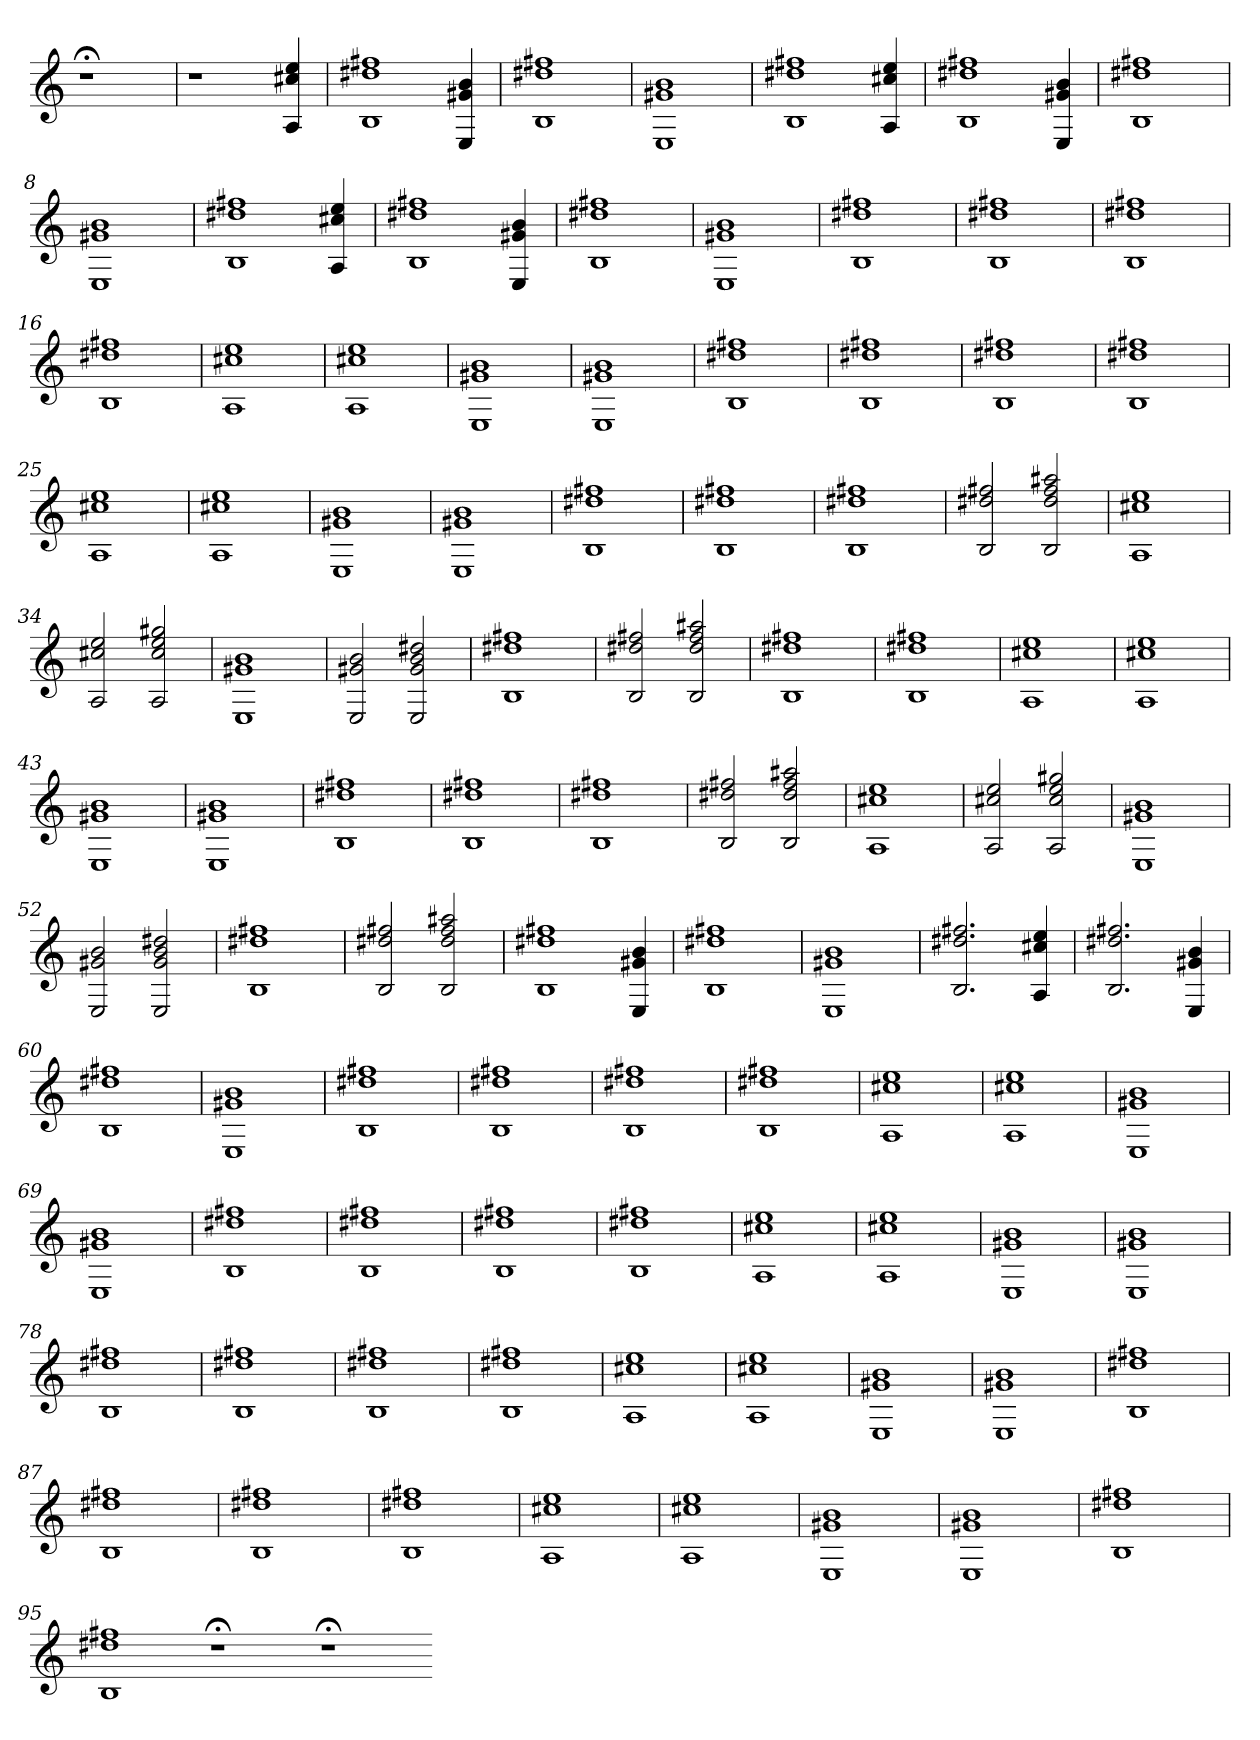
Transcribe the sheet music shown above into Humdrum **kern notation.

**kern
*part1
*staff1
=
1r;<
=1
1r
4A 4cc#X 4ee
=2
1B 1dd#X 1ff#X
4E 4g#X 4b
=3
1B 1dd#X 1ff#X
=4
1E 1g#X 1b
=5
1B 1dd#X 1ff#X
4A 4cc#X 4ee
=6
1B 1dd#X 1ff#X
4E 4g#X 4b
=7
1B 1dd#X 1ff#X
=8
1E 1g#X 1b
=9
1B 1dd#X 1ff#X
4A 4cc#X 4ee
=10
1B 1dd#X 1ff#X
4E 4g#X 4b
=11
1B 1dd#X 1ff#X
=12
1E 1g#X 1b
=13
1B 1dd#X 1ff#X
=14
1B 1dd#X 1ff#X
=15
1B 1dd#X 1ff#X
=16
1B 1dd#X 1ff#X
=17
1A 1cc#X 1ee
=18
1A 1cc#X 1ee
=19
1E 1g#X 1b
=20
1E 1g#X 1b
=21
1B 1dd#X 1ff#X
=22
1B 1dd#X 1ff#X
=23
1B 1dd#X 1ff#X
=24
1B 1dd#X 1ff#X
=25
1A 1cc#X 1ee
=26
1A 1cc#X 1ee
=27
1E 1g#X 1b
=28
1E 1g#X 1b
=29
1B 1dd#X 1ff#X
=30
1B 1dd#X 1ff#X
=31
1B 1dd#X 1ff#X
=32
2B 2dd#X 2ff#X
2B 2dd# 2ff# 2aa#X
=33
1A 1cc#X 1ee
=34
2A 2cc#X 2ee
2A 2cc# 2ee 2gg#X
=35
1E 1g#X 1b
=36
2E 2g#X 2b
2E 2g# 2b 2dd#X
=37
1B 1dd#X 1ff#X
=38
2B 2dd#X 2ff#X
2B 2dd# 2ff# 2aa#X
=39
1B 1dd#X 1ff#X
=40
1B 1dd#X 1ff#X
=41
1A 1cc#X 1ee
=42
1A 1cc#X 1ee
=43
1E 1g#X 1b
=44
1E 1g#X 1b
=45
1B 1dd#X 1ff#X
=46
1B 1dd#X 1ff#X
=47
1B 1dd#X 1ff#X
=48
2B 2dd#X 2ff#X
2B 2dd# 2ff# 2aa#X
=49
1A 1cc#X 1ee
=50
2A 2cc#X 2ee
2A 2cc# 2ee 2gg#X
=51
1E 1g#X 1b
=52
2E 2g#X 2b
2E 2g# 2b 2dd#X
=53
1B 1dd#X 1ff#X
=54
2B 2dd#X 2ff#X
2B 2dd# 2ff# 2aa#X
=55
1B 1dd#X 1ff#X
4E 4g#X 4b
=56
1B 1dd#X 1ff#X
=57
1E 1g#X 1b
=58
2.B 2.dd#X 2.ff#X
4A 4cc#X 4ee
=59
2.B 2.dd#X 2.ff#X
4E 4g#X 4b
=60
1B 1dd#X 1ff#X
=61
1E 1g#X 1b
=62
1B 1dd#X 1ff#X
=63
1B 1dd#X 1ff#X
=64
1B 1dd#X 1ff#X
=65
1B 1dd#X 1ff#X
=66
1A 1cc#X 1ee
=67
1A 1cc#X 1ee
=68
1E 1g#X 1b
=69
1E 1g#X 1b
=70
1B 1dd#X 1ff#X
=71
1B 1dd#X 1ff#X
=72
1B 1dd#X 1ff#X
=73
1B 1dd#X 1ff#X
=74
1A 1cc#X 1ee
=75
1A 1cc#X 1ee
=76
1E 1g#X 1b
=77
1E 1g#X 1b
=78
1B 1dd#X 1ff#X
=79
1B 1dd#X 1ff#X
=80
1B 1dd#X 1ff#X
=81
1B 1dd#X 1ff#X
=82
1A 1cc#X 1ee
=83
1A 1cc#X 1ee
=84
1E 1g#X 1b
=85
1E 1g#X 1b
=86
1B 1dd#X 1ff#X
=87
1B 1dd#X 1ff#X
=88
1B 1dd#X 1ff#X
=89
1B 1dd#X 1ff#X
=90
1A 1cc#X 1ee
=91
1A 1cc#X 1ee
=92
1E 1g#X 1b
=93
1E 1g#X 1b
=94
1B 1dd#X 1ff#X
=95
1B 1dd#X 1ff#X
1r;<
1r;<
=-
*-
